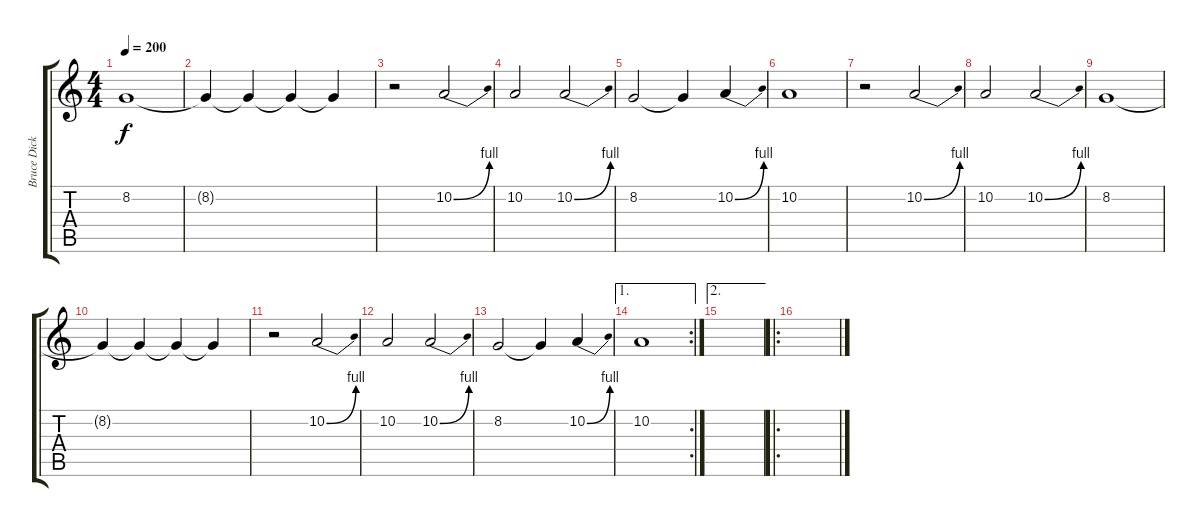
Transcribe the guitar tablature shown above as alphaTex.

\track ("Bruce Dickinson" "Bruce Dick") {instrument harpsichord}
\staff {score tabs}
\tuning (E4 B3 G3 D3 A2 E2) {hide}
\ts (4 4)
\tempo 200
\clef g2
\ks c
8.2.1{dy f} |
8.2{t}.4 8.2{t}.4 8.2{t}.4 8.2{t}.4 |
r.2 10.2{be (bend 0 0 60 4)}.2 |
10.2.2 10.2{be (bend 0 0 60 4)}.2 |
8.2.2 8.2{t}.4 10.2{be (bend 0 0 60 4)}.4 |
10.2.1 |
r.2 10.2{be (bend 0 0 60 4)}.2 |
10.2.2 10.2{be (bend 0 0 60 4)}.2 |
8.2.1 |
8.2{t}.4 8.2{t}.4 8.2{t}.4 8.2{t}.4 |
r.2 10.2{be (bend 0 0 60 4)}.2 |
10.2.2 10.2{be (bend 0 0 60 4)}.2 |
8.2.2 8.2{t}.4 10.2{be (bend 0 0 60 4)}.4 |
\ae 1
\rc 2
10.2.1 |
\ae 2
|
\ro
